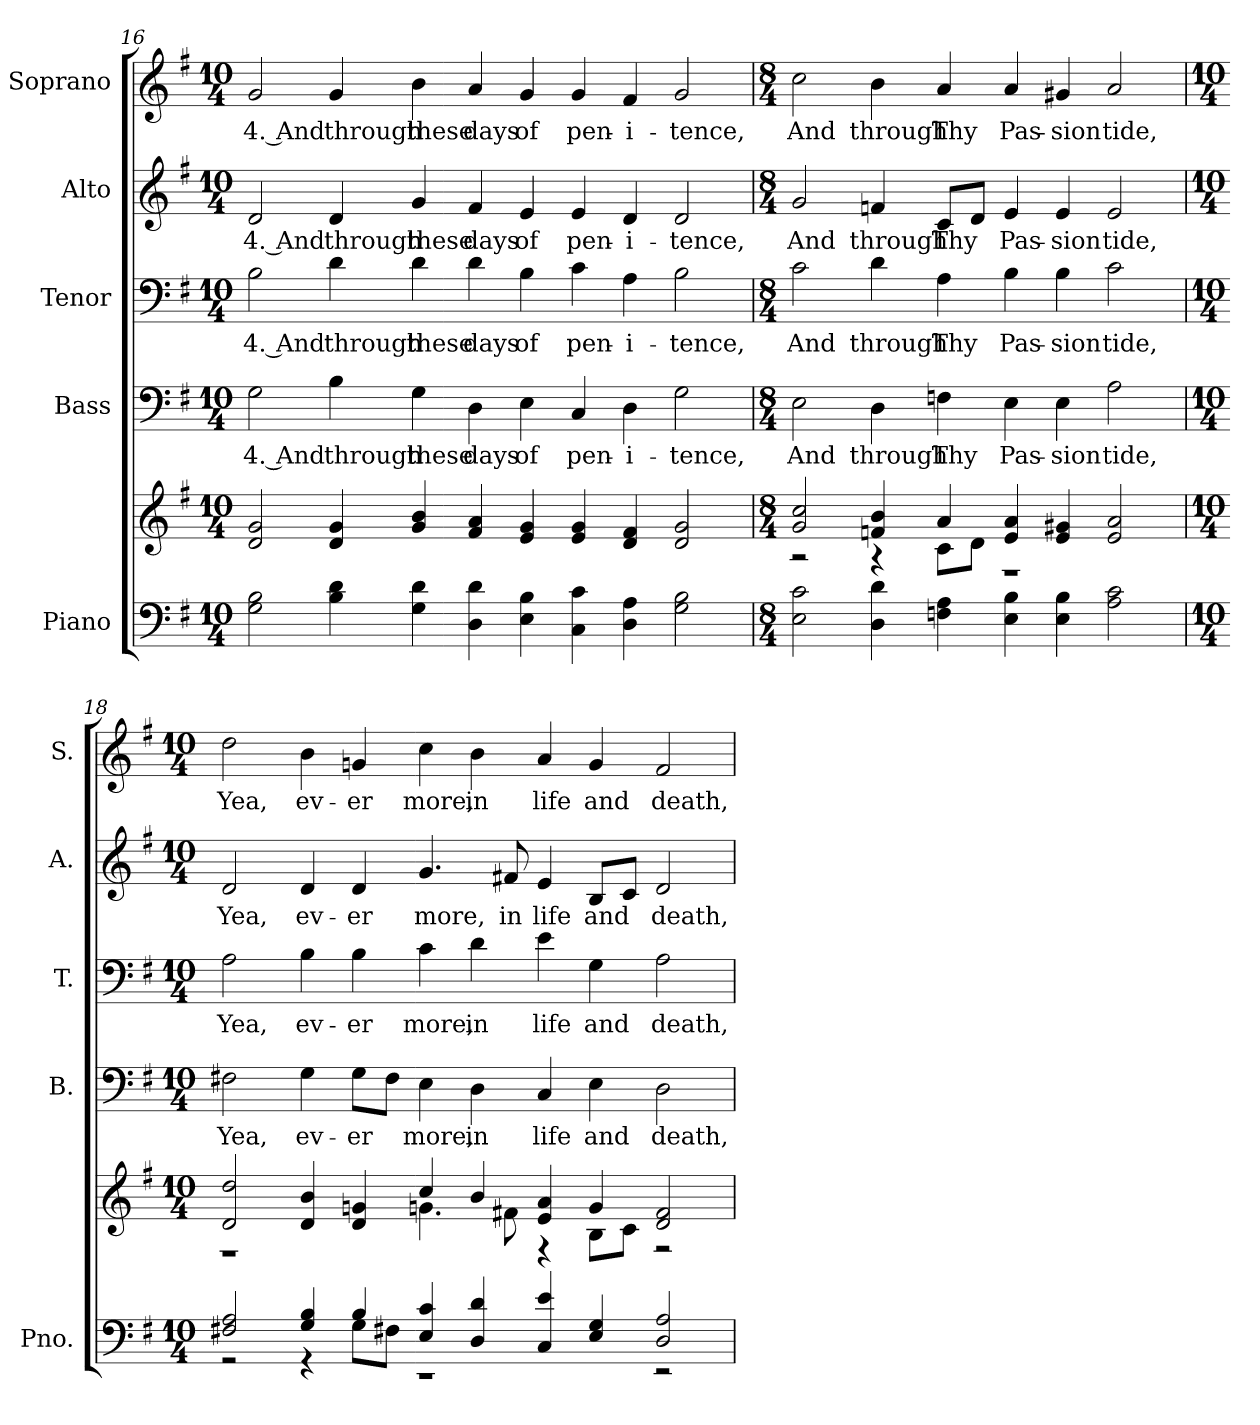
**kern	**kern	**kern	**text	**kern	**text	**kern	**text	**kern	**text
*part5	*part5	*part4	*part4	*part3	*part3	*part2	*part2	*part1	*part1
*staff6	*staff5	*staff4	*staff4	*staff3	*staff3	*staff2	*staff2	*staff1	*staff1
*I"Piano	*	*I"Bass	*	*I"Tenor	*	*I"Alto	*	*I"Soprano	*
*I'Pno.	*	*I'B.	*	*I'T.	*	*I'A.	*	*I'S.	*
!!LO:PB:g=z
*clefF4	*clefG2	*clefF4	*	*clefF4	*	*clefG2	*	*clefG2	*
*k[f#]	*k[f#]	*k[f#]	*	*k[f#]	*	*k[f#]	*	*k[f#]	*
*G:	*G:	*G:	*	*G:	*	*G:	*	*G:	*
*M10/4	*M10/4	*M10/4	*	*M10/4	*	*M10/4	*	*M10/4	*
=16	=16	=16	=16	=16	=16	=16	=16	=16	=16
!	!	!	!LO:LY:b:color=#000000	!	!	!	!	!	!
!	!	!	!	!	!LO:LY:b:color=#000000	!	!	!	!
!	!	!	!	!	!	!	!LO:LY:b:color=#000000	!	!
!	!	!	!	!	!	!	!	!	!LO:LY:b:color=#000000
2Gi\ 2Bi	2di/ 2gi	2Gi\	4. And	2Bi\	4. And	2di/	4. And	2gi/	4. And
!	!	!	!LO:LY:b:color=#000000	!	!	!	!	!	!
!	!	!	!	!	!LO:LY:b:color=#000000	!	!	!	!
!	!	!	!	!	!	!	!LO:LY:b:color=#000000	!	!
!	!	!	!	!	!	!	!	!	!LO:LY:b:color=#000000
4Bi\ 4di	4di/ 4gi	4Bi\	through	4di\	through	4di/	through	4gi/	through
!	!	!	!LO:LY:b:color=#000000	!	!	!	!	!	!
!	!	!	!	!	!LO:LY:b:color=#000000	!	!	!	!
!	!	!	!	!	!	!	!LO:LY:b:color=#000000	!	!
!	!	!	!	!	!	!	!	!	!LO:LY:b:color=#000000
4Gi\ 4di	4gi/ 4bi	4Gi\	these	4di\	these	4gi/	these	4bi\	these
!	!	!	!LO:LY:b:color=#000000	!	!	!	!	!	!
!	!	!	!	!	!LO:LY:b:color=#000000	!	!	!	!
!	!	!	!	!	!	!	!LO:LY:b:color=#000000	!	!
!	!	!	!	!	!	!	!	!	!LO:LY:b:color=#000000
4Di\ 4di	4f#i/ 4ai	4Di\	days	4di\	days	4f#i/	days	4ai/	days
!	!	!	!LO:LY:b:color=#000000	!	!	!	!	!	!
!	!	!	!	!	!LO:LY:b:color=#000000	!	!	!	!
!	!	!	!	!	!	!	!LO:LY:b:color=#000000	!	!
!	!	!	!	!	!	!	!	!	!LO:LY:b:color=#000000
4Ei\ 4Bi	4ei/ 4gi	4Ei\	of	4Bi\	of	4ei/	of	4gi/	of
!	!	!	!LO:LY:b:color=#000000	!	!	!	!	!	!
!	!	!	!	!	!LO:LY:b:color=#000000	!	!	!	!
!	!	!	!	!	!	!	!LO:LY:b:color=#000000	!	!
!	!	!	!	!	!	!	!	!	!LO:LY:b:color=#000000
4Ci\ 4ci	4ei/ 4gi	4Ci/	pen-	4ci\	pen-	4ei/	pen-	4gi/	pen-
!	!	!	!LO:LY:b:color=#000000	!	!	!	!	!	!
!	!	!	!	!	!LO:LY:b:color=#000000	!	!	!	!
!	!	!	!	!	!	!	!LO:LY:b:color=#000000	!	!
!	!	!	!	!	!	!	!	!	!LO:LY:b:color=#000000
4Di\ 4Ai	4di/ 4f#i	4Di\	-i-	4Ai\	-i-	4di/	-i-	4f#i/	-i-
!	!	!	!LO:LY:b:color=#000000	!	!	!	!	!	!
!	!	!	!	!	!LO:LY:b:color=#000000	!	!	!	!
!	!	!	!	!	!	!	!LO:LY:b:color=#000000	!	!
!	!	!	!	!	!	!	!	!	!LO:LY:b:color=#000000
2Gi\ 2Bi	2di/ 2gi	2Gi\	-tence,	2Bi\	-tence,	2di/	-tence,	2gi/	-tence,
!!LO:PB:g=z
=17	=17	=17	=17	=17	=17	=17	=17	=17	=17
*M8/4	*M8/4	*M8/4	*	*M8/4	*	*M8/4	*	*M8/4	*
*	*^	*	*	*	*	*	*	*	*
!	!	!	!	!LO:LY:b:color=#000000	!	!	!	!	!	!
!	!	!	!	!	!	!LO:LY:b:color=#000000	!	!	!	!
!	!	!	!	!	!	!	!	!LO:LY:b:color=#000000	!	!
!	!	!	!	!	!	!	!	!	!	!LO:LY:b:color=#000000
2Ei\ 2ci	2gi/ 2cci	2r	2Ei\	And	2ci\	And	2gi/	And	2cci\	And
!	!	!	!	!LO:LY:b:color=#000000	!	!	!	!	!	!
!	!	!	!	!	!	!LO:LY:b:color=#000000	!	!	!	!
!	!	!	!	!	!	!	!	!LO:LY:b:color=#000000	!	!
!	!	!	!	!	!	!	!	!	!	!LO:LY:b:color=#000000
4Di\ 4di	4fni/ 4bi	4r	4Di\	through	4di\	through	4fni/	through	4bi\	through
!	!	!	!	!LO:LY:b:color=#000000	!	!	!	!	!	!
!	!	!	!	!	!	!LO:LY:b:color=#000000	!	!	!	!
!	!	!	!	!	!	!	!	!LO:LY:b:color=#000000	!	!
!	!	!	!	!	!	!	!	!	!	!LO:LY:b:color=#000000
4Fni\ 4Ai	4ai/	8ci\L	4Fni\	Thy	4Ai\	Thy	8ci/L	Thy	4ai/	Thy
.	.	8di\J	.	.	.	.	8di/J	.	.	.
!	!	!	!	!LO:LY:b:color=#000000	!	!	!	!	!	!
!	!	!	!	!	!	!LO:LY:b:color=#000000	!	!	!	!
!	!	!	!	!	!	!	!	!LO:LY:b:color=#000000	!	!
!	!	!	!	!	!	!	!	!	!	!LO:LY:b:color=#000000
4Ei\ 4Bi	4ei/ 4ai	1r	4Ei\	Pas-	4Bi\	Pas-	4ei/	Pas-	4ai/	Pas-
!	!	!	!	!LO:LY:b:color=#000000	!	!	!	!	!	!
!	!	!	!	!	!	!LO:LY:b:color=#000000	!	!	!	!
!	!	!	!	!	!	!	!	!LO:LY:b:color=#000000	!	!
!	!	!	!	!	!	!	!	!	!	!LO:LY:b:color=#000000
4Ei\ 4Bi	4ei/ 4g#Xi	.	4Ei\	-sion	4Bi\	-sion	4ei/	-sion	4g#Xi/	-sion
!	!	!	!	!LO:LY:b:color=#000000	!	!	!	!	!	!
!	!	!	!	!	!	!LO:LY:b:color=#000000	!	!	!	!
!	!	!	!	!	!	!	!	!LO:LY:b:color=#000000	!	!
!	!	!	!	!	!	!	!	!	!	!LO:LY:b:color=#000000
2Ai\ 2ci	2ei/ 2ai	.	2Ai\	tide,	2ci\	tide,	2ei/	tide,	2ai/	tide,
!!LO:PB:g=z
=18	=18	=18	=18	=18	=18	=18	=18	=18	=18	=18
*M10/4	*M10/4	*	*M10/4	*	*M10/4	*	*M10/4	*	*M10/4	*
*^	*	*	*	*	*	*	*	*	*	*
!	!	!	!	!	!LO:LY:b:color=#000000	!	!	!	!	!	!
!	!	!	!	!	!	!	!LO:LY:b:color=#000000	!	!	!	!
!	!	!	!	!	!	!	!	!	!LO:LY:b:color=#000000	!	!
!	!	!	!	!	!	!	!	!	!	!	!LO:LY:b:color=#000000
2F#Xi/ 2Ai	2r	2di/ 2ddi	1r	2F#Xi\	Yea,	2Ai\	Yea,	2di/	Yea,	2ddi\	Yea,
!	!	!	!	!	!LO:LY:b:color=#000000	!	!	!	!	!	!
!	!	!	!	!	!	!	!LO:LY:b:color=#000000	!	!	!	!
!	!	!	!	!	!	!	!	!	!LO:LY:b:color=#000000	!	!
!	!	!	!	!	!	!	!	!	!	!	!LO:LY:b:color=#000000
4Gi/ 4Bi	4r	4di/ 4bi	.	4Gi\	ev-	4Bi\	ev-	4di/	ev-	4bi\	ev-
!	!	!	!	!	!LO:LY:b:color=#000000	!	!	!	!	!	!
!	!	!	!	!	!	!	!LO:LY:b:color=#000000	!	!	!	!
!	!	!	!	!	!	!	!	!	!LO:LY:b:color=#000000	!	!
!	!	!	!	!	!	!	!	!	!	!	!LO:LY:b:color=#000000
4Bi/	8Gi\L	4di/ 4gni	.	8Gi\L	-er	4Bi\	-er	4di/	-er	4gni/	-er
.	8F#Xi\J	.	.	8F#i\J	.	.	.	.	.	.	.
!	!	!	!	!	!LO:LY:b:color=#000000	!	!	!	!	!	!
!	!	!	!	!	!	!	!LO:LY:b:color=#000000	!	!	!	!
!	!	!	!	!	!	!	!	!	!LO:LY:b:color=#000000	!	!
!	!	!	!	!	!	!	!	!	!	!	!LO:LY:b:color=#000000
4Ei/ 4ci	1r	4cci/	4.gni\	4Ei\	more,	4ci\	more,	4.gi/	more,	4cci\	more,
!	!	!	!	!	!LO:LY:b:color=#000000	!	!	!	!	!	!
!	!	!	!	!	!	!	!LO:LY:b:color=#000000	!	!	!	!
!	!	!	!	!	!	!	!	!	!	!	!LO:LY:b:color=#000000
4Di/ 4di	.	4bi/	.	4Di\	in	4di\	in	.	.	4bi\	in
!	!	!	!	!	!	!	!	!	!LO:LY:b:color=#000000	!	!
.	.	.	8f#Xi\	.	.	.	.	8f#Xi/	in	.	.
!	!	!	!	!	!LO:LY:b:color=#000000	!	!	!	!	!	!
!	!	!	!	!	!	!	!LO:LY:b:color=#000000	!	!	!	!
!	!	!	!	!	!	!	!	!	!LO:LY:b:color=#000000	!	!
!	!	!	!	!	!	!	!	!	!	!	!LO:LY:b:color=#000000
4Ci/ 4ei	.	4ei/ 4ai	4r	4Ci/	life	4ei\	life	4ei/	life	4ai/	life
!	!	!	!	!	!LO:LY:b:color=#000000	!	!	!	!	!	!
!	!	!	!	!	!	!	!LO:LY:b:color=#000000	!	!	!	!
!	!	!	!	!	!	!	!	!	!LO:LY:b:color=#000000	!	!
!	!	!	!	!	!	!	!	!	!	!	!LO:LY:b:color=#000000
4Ei/ 4Gi	.	4gi/	8Bi\L	4Ei\	and	4Gi\	and	8Bi/L	and	4gi/	and
.	.	.	8ci\J	.	.	.	.	8ci/J	.	.	.
!	!	!	!	!	!LO:LY:b:color=#000000	!	!	!	!	!	!
!	!	!	!	!	!	!	!LO:LY:b:color=#000000	!	!	!	!
!	!	!	!	!	!	!	!	!	!LO:LY:b:color=#000000	!	!
!	!	!	!	!	!	!	!	!	!	!	!LO:LY:b:color=#000000
2Di/ 2Ai	2r	2di/ 2f#i	2r	2Di\	death,	2Ai\	death,	2di/	death,	2f#i/	death,
*v	*v	*	*	*	*	*	*	*	*	*	*
*	*v	*v	*	*	*	*	*	*	*	*
=	=	=	=	=	=	=	=	=	=
*-	*-	*-	*-	*-	*-	*-	*-	*-	*-
